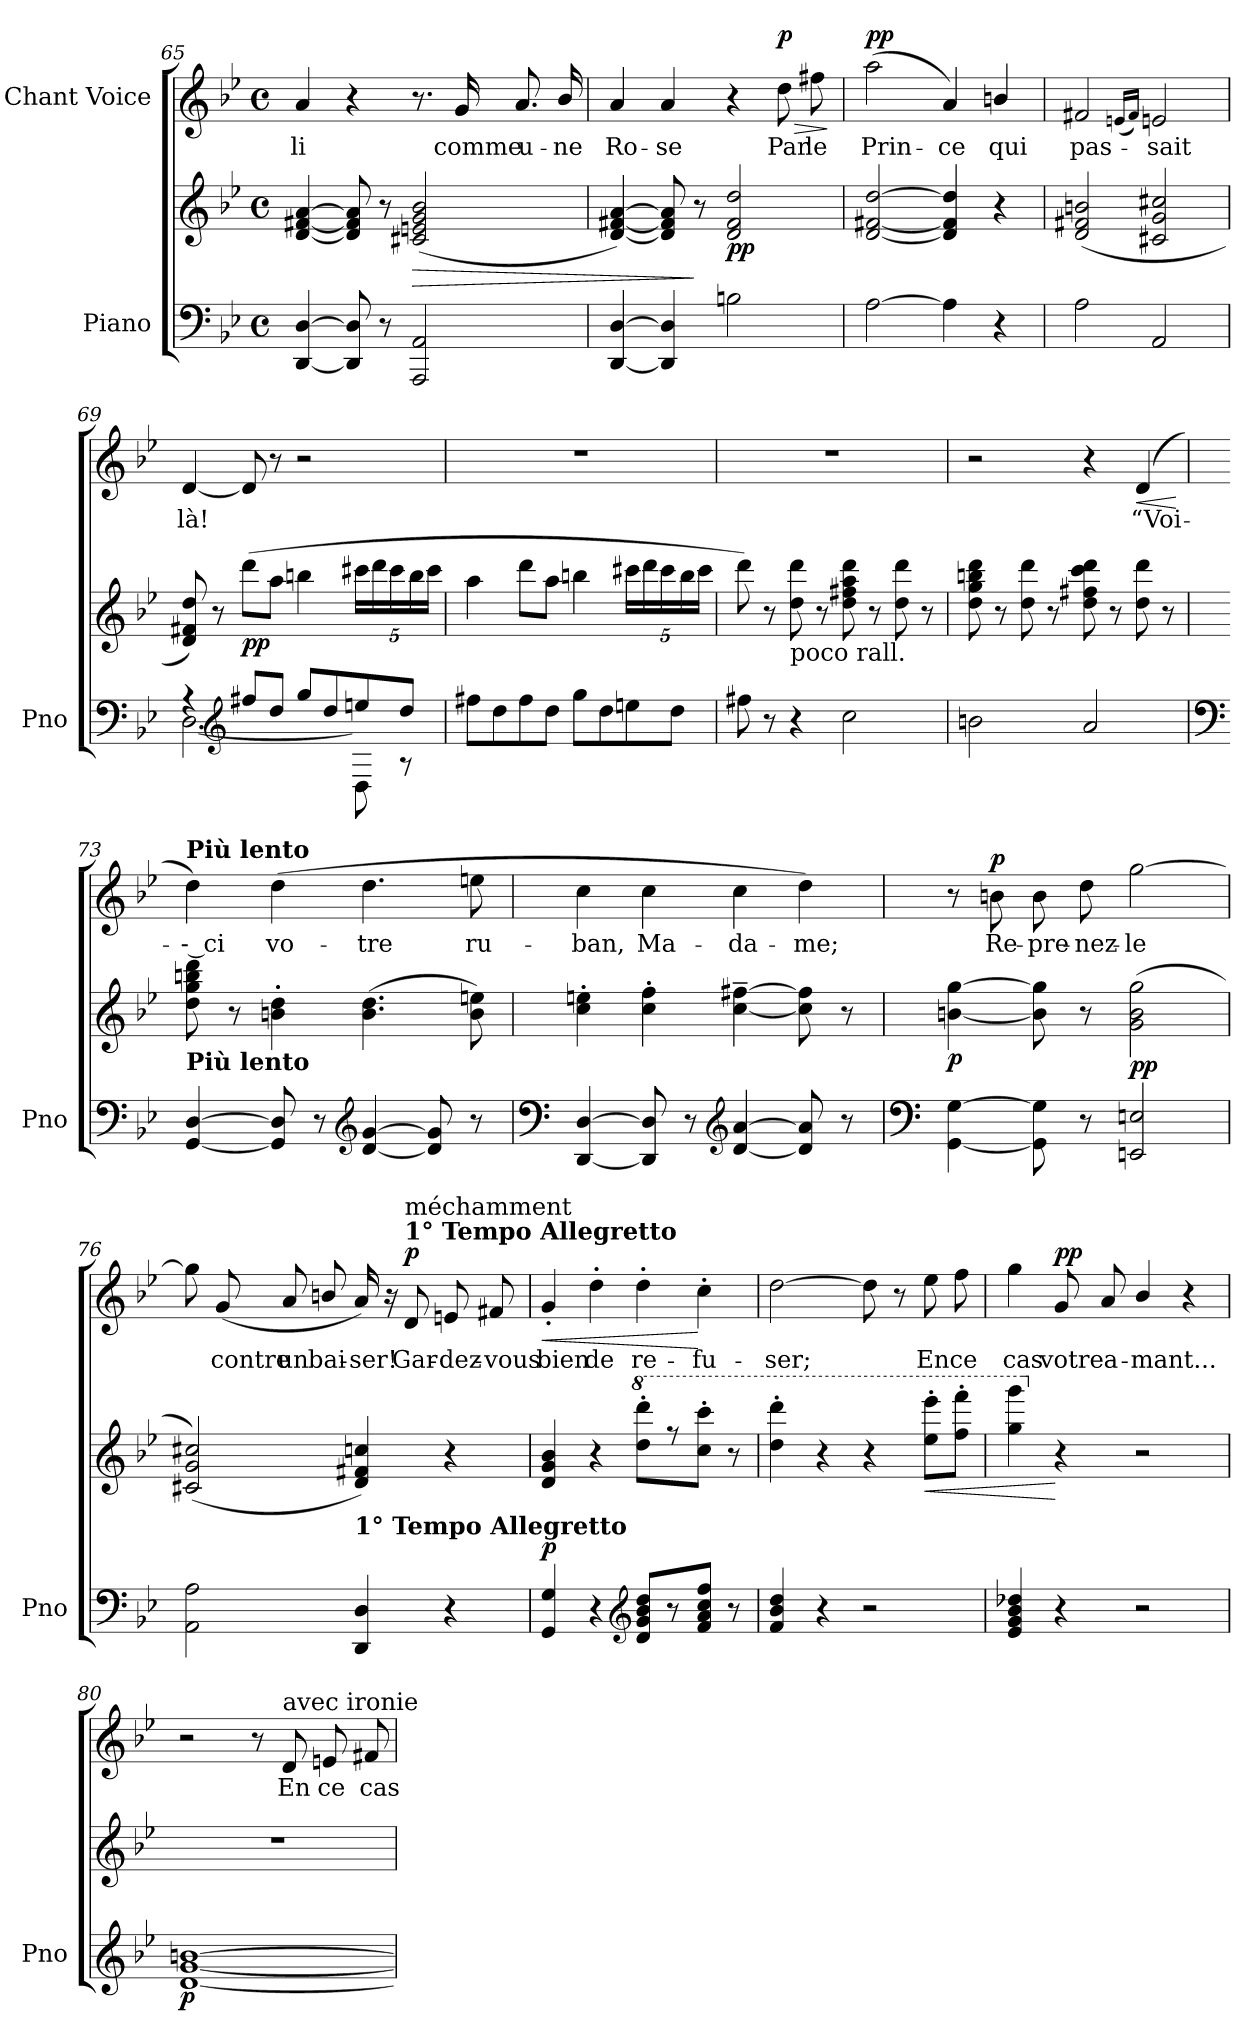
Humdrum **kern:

**kern	**kern	**dynam	**kern	**text	**dynam
*part2	*part2	*part2	*part1	*part1	*part1
*staff3	*staff2	*staff2/3	*staff1	*staff1	*staff1
*I"Piano	*	*	*I"Chant Voice	*	*
*I'Pno	*	*	*	*	*
*clefF4	*clefG2	*	*clefG2	*	*
*k[b-e-]	*k[b-e-]	*	*k[b-e-]	*	*
*M4/4	*M4/4	*	*M4/4	*	*
*met(c)	*met(c)	*	*met(c)	*	*
=65	=65	=65	=65	=65	=65
!	!	!	!	!LO:LY:b	!
[4DD/ [4D/	[4d/ [4f#X/ [4a/	.	4a/	-li	.
8DD/] 8D/]	8d/] 8f#/] 8a/]	.	4r	.	.
8r	8r	.	.	.	.
!	!	!LO:HP:b	!	!	!
2AAA/ 2AA/	(>2c#X/ 2en/ 2g/ 2b-/	>	8.r	.	.
!	!	!	!	!LO:LY:b	!
.	.	.	16g/	comme	.
!	!	!	!	!LO:LY:b	!
.	.	.	8.a/	u-	.
!	!	!	!	!LO:LY:b	!
.	.	.	16b-/	-ne	.
!!LO:LB:g=z
=66	=66	=66	=66	=66	=66
!	!	!	!	!LO:LY:b	!
[4DD/ [4D/	[4d/ [4f#X/ [4a/)	.	4a/	Ro-	.
!	!	!	!	!LO:LY:b	!
4DD/] 4D/]	8d/] 8f#/] 8a/]	.	4a/	-se	.
.	8r	]	.	.	.
!	!	!LO:DY:b	!	!	!
2Bn\	2d/ 2f#/ 2dd/	pp	4r	.	.
!	!	!	!	!LO:LY:b	!LO:HP:b
!	!	!	!	!	!LO:DY:n=1:a
.	.	.	8dd\	Par	> p
!	!	!	!	!LO:LY:b	!
.	.	.	8ff#X\	le	.
.	.	.	.	.	]
=67	=67	=67	=67	=67	=67
!	!	!	!	!LO:LY:b	!LO:DY:a
[2A\	[2d/ [2f#X/ [2dd/	.	(>2aa\	Prin-	pp
!	!	!	!	!LO:LY:b	!
4A\]	4d/] 4f#/] 4dd/]	.	4a/)	-ce	.
!	!	!	!	!LO:LY:b	!
4r	4r	.	4bn/	qui	.
=68	=68	=68	=68	=68	=68
!	!	!	!	!LO:LY:b	!
2A\	(>2d/ 2f#X/ 2bn/	.	2f#X/	pas-	.
.	.	.	(<16qen/LL	.	.
.	.	.	16qf#/JJ)	.	.
!	!	!	!	!LO:LY:b	!
2AA/	2c#X/ 2g/ 2cc#X/	.	2e/	-sait	.
=69	=69	=69	=69	=69	=69
*^	*	*	*	*	*
!	!	!	!	!	!LO:LY:b	!
4rA	[2.D\	8d/ 8f#X/ 8dd/)	.	[4d/	là!	.
.	.	8r	.	.	.	.
*clefG2	*	*	*	*	*	*
!	!	!	!LO:DY:b	!	!	!
8ff#X/L	.	(>8ddd\L	pp	8d/]	.	.
8dd/J	.	8aa\J	.	8r	.	.
8gg/L	.	4bbn\	.	2r	.	.
8dd/	.	.	.	.	.	.
*	*	*Xbrackettup	*	*	*	*
8een/	8D\]	20ccc#X\LL	.	.	.	.
.	.	20ddd\	.	.	.	.
.	.	20ccc#\	.	.	.	.
8dd/J	8r	.	.	.	.	.
.	.	20bb\	.	.	.	.
.	.	20ccc#\JJ	.	.	.	.
*v	*v	*	*	*	*	*
!!LO:PB:g=z
=70	=70	=70	=70	=70	=70
8ff#X\L	4aa\	.	1r	.	.
8dd\	.	.	.	.	.
8ff#\	8ddd\L	.	.	.	.
8dd\J	8aa\J	.	.	.	.
8gg\L	4bbn\	.	.	.	.
8dd\	.	.	.	.	.
8een\	20ccc#X\LL	.	.	.	.
.	20ddd\	.	.	.	.
.	20ccc#\	.	.	.	.
8dd\J	.	.	.	.	.
.	20bb\	.	.	.	.
.	20ccc#\JJ	.	.	.	.
=71	=71	=71	=71	=71	=71
*	*	*	*^	*	*
8ff#X\	8ddd\)	.	1r	4ryy	.	.
8r	8r	.	.	.	.	.
*	*	*	*MM134	*	*	*
!	!LO:TX:b:t=poco rall.	!	!	!	!	!
4r	8dd\ 8ddd\	.	.	2.ryy	.	.
.	8r	.	.	.	.	.
2cc\	8dd\ 8ff#X\ 8aa\ 8ddd\	.	.	.	.	.
.	8r	.	.	.	.	.
.	8dd\ 8ddd\	.	.	.	.	.
.	8r	.	.	.	.	.
*	*	*	*v	*v	*	*
=72	=72	=72	=72	=72	=72
*	*	*	*MM132	*	*
2bn\	8dd\ 8gg\ 8bbn\ 8ddd\	.	2r	.	.
.	8r	.	.	.	.
.	8dd\ 8ddd\	.	.	.	.
.	8r	.	.	.	.
2a/	8dd\ 8ff#X\ 8ccc\ 8ddd\	.	4r	.	.
.	8r	.	.	.	.
!	!	!	!	!LO:LY:b	!LO:HP:b
.	8dd\ 8ddd\	.	(>4d/	“Voi-	<
.	8r	.	.	.	.
.	.	.	.	.	[
!!LO:LB:g=z
=73	=73	=73	=73	=73	=73
*clefF4	*	*	*	*	*
!	!	!	!LO:TX:a:B:t=Più lento	!	!
!	!LO:TX:b:B:t=Più lento	!	!	!	!
!	!	!	!	!LO:LY:b	!
[4GG/ [4D/	8dd\ 8gg\ 8bbn\ 8ddd\	.	4dd\)	-- ci	.
.	8r	.	.	.	.
!	!	!	!	!LO:LY:b	!
8GG/] 8D/]	4bn\' 4dd\'	.	(>4dd\	vo-	.
8r	.	.	.	.	.
*clefG2	*	*	*	*	*
!	!	!	!	!LO:LY:b	!
[4d/ [4g/	(>4.b\ 4.dd\	.	4.dd\	-tre	.
8d/] 8g/]	.	.	.	.	.
!	!	!	!	!LO:LY:b	!
8r	8b\ 8een\)	.	8een\	ru-	.
=74	=74	=74	=74	=74	=74
*clefF4	*	*	*	*	*
!	!	!	!	!LO:LY:b	!
[4DD/ [4D/	4cc\' 4een\'	.	4cc\	-ban,	.
!	!	!	!	!LO:LY:b	!
8DD/] 8D/]	4cc\' 4ff\'	.	4cc\	Ma-	.
8r	.	.	.	.	.
*clefG2	*	*	*	*	*
!	!	!	!	!LO:LY:b	!
[4d/ [4a/	[4cc\~ [4ff#X\~	.	4cc\	-da-	.
!	!	!	!	!LO:LY:b	!
8d/] 8a/]	8cc\] 8ff#\]	.	4dd\)	-me;	.
8r	8r	.	.	.	.
=75	=75	=75	=75	=75	=75
*clefF4	*	*	*	*	*
!	!	!LO:DY:b	!	!	!
[4GG\ [4G\	[4bn\ [4gg\	p	8r	.	.
!	!	!	!	!LO:LY:b	!LO:DY:a
.	.	.	8bn\	Re-	p
!	!	!	!	!LO:LY:b	!
8GG\] 8G\]	8b\] 8gg\]	.	8b\	-pre-	.
!	!	!	!	!LO:LY:b	!
8r	8r	.	8dd\	-nez-	.
!	!	!LO:DY:b	!	!LO:LY:b	!
2EEn/ 2En/	(>2g\ 2b\ 2gg\	pp	[2gg\	-le	.
!!LO:LB:g=z
=76	=76	=76	=76	=76	=76
2AA\ 2A\	(>2c#X/ 2g/ 2cc#X/)	.	8gg\]	.	.
!	!	!	!	!LO:LY:b	!
.	.	.	(<8g/	contre	.
!	!	!	!	!LO:LY:b	!
.	.	.	8a/	un	.
!	!	!	!	!LO:LY:b	!
.	.	.	8bn/	bai-	.
!LO:TX:a:B:t=1° Tempo    Allegretto	!	!	!	!	!
!	!	!	!	!LO:LY:b	!
4DD/ 4D/	4d/ 4f#X/ 4ccn/)	.	16a/)	-ser!	.
.	.	.	16r	.	.
!	!	!	!LO:TX:a:B:t=1° Tempo   Allegretto	!	!
!	!	!	!LO:TX:a:t=méchamment	!	!
!	!	!	!	!LO:LY:b	!LO:DY:a
.	.	.	8d/	Gar-	p
!	!	!	!	!LO:LY:b	!
4r	4r	.	8en/	-dez-	.
!	!	!	!	!LO:LY:b	!
.	.	.	8f#X/	-vous	.
=77	=77	=77	=77	=77	=77
!	!	!LO:DY:a=2	!	!LO:LY:b	!LO:HP:b
4GG/ 4G/	4d/ 4g/ 4b-/	p	4g'/	bien	<
!	!	!	!	!LO:LY:b	!
4r	4r	.	4dd'\	de	.
*clefG2	*	*	*	*	*
*	*8va	*	*	*	*
!	!	!	!	!LO:LY:b	!
8d/ 8g/ 8b-/ 8dd/L	8ddd\' 8dddd\'L	.	4dd'\	re-	.
8r	8r	.	.	.	.
!	!	!	!	!LO:LY:b	!
8f/ 8a/ 8cc/ 8ff/J	8ccc\' 8cccc\'J	.	4cc'\	-fu-	[
8r	8r	.	.	.	.
=78	=78	=78	=78	=78	=78
!	!	!	!	!LO:LY:b	!
4f/ 4b-/ 4dd/	4ddd\' 4dddd\'	.	[2dd\	-ser;	.
4r	4r	.	.	.	.
2r	4r	.	8dd\]	.	.
.	.	.	8r	.	.
!	!	!LO:HP:b	!	!LO:LY:b	!
.	8eee-\' 8eeee-\'L	<	8ee-\	En	.
!	!	!	!	!LO:LY:b	!
.	8fff\' 8ffff\'J	.	8ff\	ce	.
!!LO:LB:g=z
=79	=79	=79	=79	=79	=79
!	!	!	!	!LO:LY:b	!
4e-/ 4g/ 4b-/ 4dd-X/	4ggg\ 4gggg\	.	4gg\	cas	.
*	*X8va	*	*	*	*
!	!	!	!	!LO:LY:b	!LO:DY:a
4r	4r	[	8g/	votre	pp
!	!	!	!	!LO:LY:b	!
.	.	.	8a/	a-	.
!	!	!	!	!LO:LY:b	!
2r	2r	.	4b-/	-mant...	.
.	.	.	4r	.	.
=80	=80	=80	=80	=80	=80
!	!	!LO:DY:b=2	!	!	!
[1d [1g [1bn	1r	p	2r	.	.
.	.	.	8r	.	.
!	!	!	!LO:TX:a:t=avec ironie	!	!
!	!	!	!	!LO:LY:b	!
.	.	.	8d/	En	.
!	!	!	!	!LO:LY:b	!
.	.	.	8en/	ce	.
!	!	!	!	!LO:LY:b	!
.	.	.	8f#X/	cas	.
=	=	=	=	=	=
*-	*-	*-	*-	*-	*-
